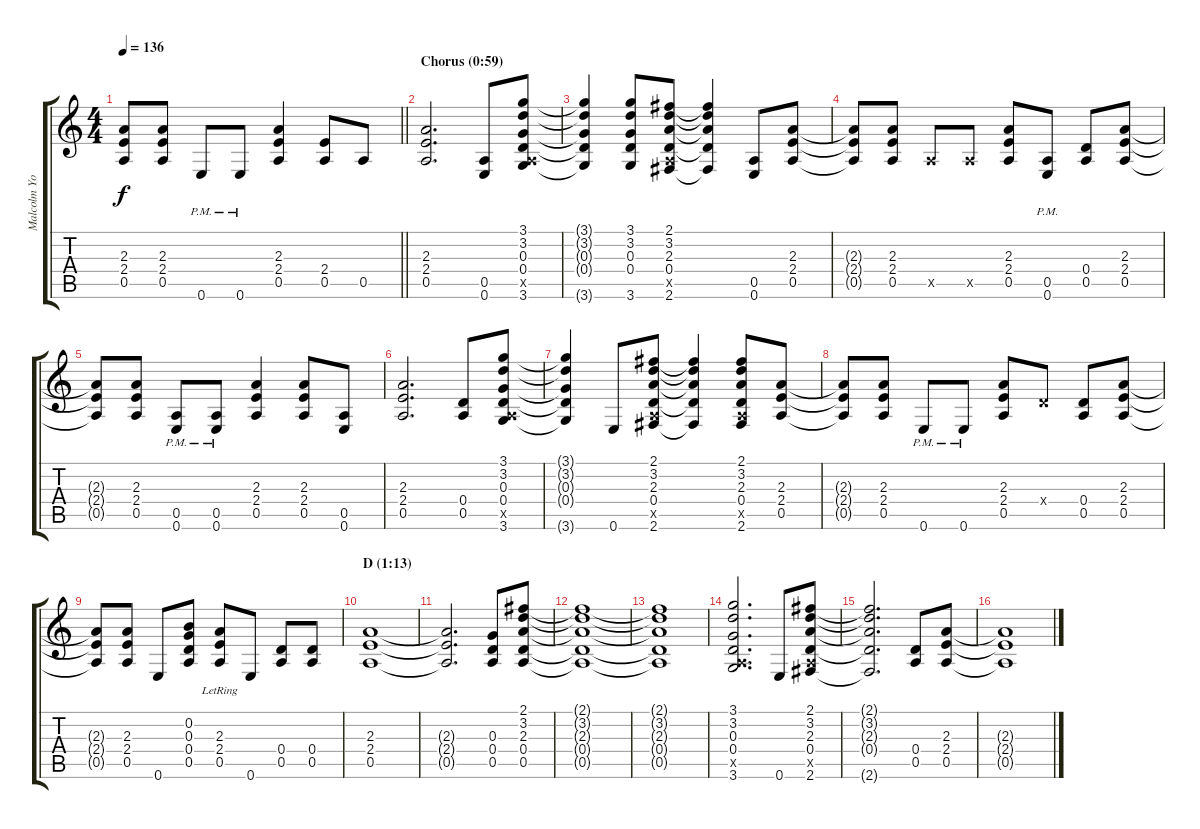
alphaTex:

\track ("Malcolm Young" "Malcolm Yo") {instrument overdrivenguitar}
\staff {score tabs}
\tuning (E4 B3 G3 D3 A2 E2) {hide}
\ts (4 4)
\tempo 136
\clef g2
\barLineRight lightlight
\ks c
(2.3{t} 2.4{t} 0.5{t}).8{dy f} (2.3 2.4 0.5).8 0.6{pm}.8 0.6{pm}.8 (2.3 2.4 0.5).4 (2.4 0.5).8 0.5.8 |
\section ("" "Chorus (0:59)")
(2.3 2.4 0.5).2{d} (0.5 0.6).8 (3.1 3.2 0.3 0.4 0.5{x} 3.6).8 |
(3.1{t} 3.2{t} 0.3{t} 0.4{t} 3.6{t}).4 (3.1 3.2 0.3 0.4 3.6).8 (2.1 3.2 2.3 0.4 0.5{x} 2.6).8 (2.1{t} 3.2{t} 2.3{t} 0.4{t} 2.6{t}).4 (0.5 0.6).8 (2.3 2.4 0.5).8 |
(2.3{t} 2.4{t} 0.5{t}).8 (2.3 2.4 0.5).8 0.5{x}.8 0.5{x}.8 (2.3 2.4 0.5).8 (0.5{pm} 0.6{pm}).8 (0.4 0.5).8 (2.3 2.4 0.5).8 |
(2.3{t} 2.4{t} 0.5{t}).8 (2.3 2.4 0.5).8 (0.5{pm} 0.6{pm}).8 (0.5{pm} 0.6{pm}).8 (2.3 2.4 0.5).4 (2.3 2.4 0.5).8 (0.5 0.6).8 |
(2.3 2.4 0.5).2{d} (0.4 0.5).8 (3.1 3.2 0.3 0.4 0.5{x} 3.6).8 |
(3.1{t} 3.2{t} 0.3{t} 0.4{t} 3.6{t}).4 0.6.8 (2.1 3.2 2.3 0.4 0.5{x} 2.6).8 (2.1{t} 3.2{t} 2.3{t} 0.4{t} 2.6{t}).4 (2.1 3.2 2.3 0.4 0.5{x} 2.6).8 (2.3 2.4 0.5).8 |
(2.3{t} 2.4{t} 0.5{t}).8 (2.3 2.4 0.5).8 0.6{pm}.8 0.6{pm}.8 (2.3 2.4 0.5).8 0.4{x}.8 (0.4 0.5).8 (2.3 2.4 0.5).8 |
(2.3{t} 2.4{t} 0.5{t}).8 (2.3 2.4 0.5).8 0.6.8 (0.2 0.3 0.4 0.5).8 (2.3 2.4{lr} 0.5{lr}).8 0.6.8 (0.4 0.5).8 (0.4 0.5).8 |
\section ("" "D (1:13)")
(2.3 2.4 0.5).1 |
(2.3{t} 2.4{t} 0.5{t}).2{d} (0.3 0.4 0.5).8 (2.1 3.2 2.3 0.4 0.5).8 |
(2.1{t} 3.2{t} 2.3{t} 0.4{t} 0.5{t}).1 |
(2.1{t} 3.2{t} 2.3{t} 0.4{t} 0.5{t}).1 |
(3.1 3.2 0.3 0.4 0.5{x} 3.6).2{d} 0.6.8 (2.1 3.2 2.3 0.4 0.5{x} 2.6).8 |
(2.1{t} 3.2{t} 2.3{t} 0.4{t} 2.6{t}).2{d} (0.4 0.5).8 (2.3 2.4 0.5).8 |
(2.3{t} 2.4{t} 0.5{t}).1
